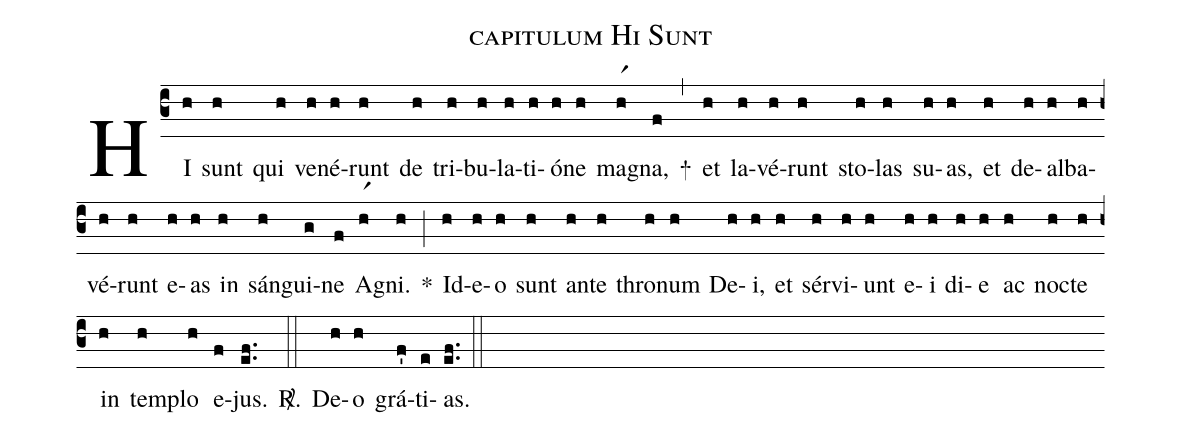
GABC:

name: capitulum Hi Sunt;
%%
(c3)
HI(h) sunt(h) qui(h) ve(h)né(h)runt(h) de(h) tri(h)bu(h)la(h)ti(h)ó(h)ne(h) ma(hr1)gna,(f) +(,)
et(h) la(h)vé(h)runt(h) sto(h)las(h) su(h)as,(h) et(h) de(h)al(h)ba(h)vé(h)runt(h) e(h)as(h) in(h) sán(h)gui(g)ne(f) A(hr1)gni.(h) *(;)
Id(h)e(h)o(h) sunt(h) an(h)te(h) thro(h)num(h) De(h)i,(h) et(h) sér(h)vi(h)unt(h) e(h)i(h) di(h)e(h) ac(h) noc(h)te(h) in(h) tem(h)plo(h) e(f)jus.(ef..) <sp>R/</sp>.(::)
De(h)o(h) grá(f')ti(e)as.(e.f.) (::)
